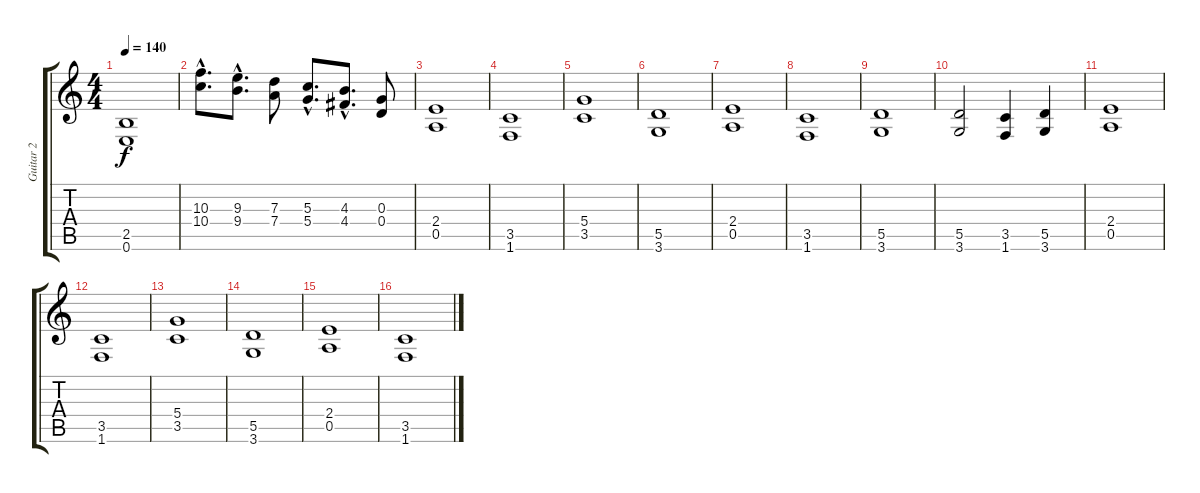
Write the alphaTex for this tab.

\track ("Guitar 2" "Guitar 2") {instrument overdrivenguitar}
\staff {score tabs}
\tuning (E4 B3 G3 D3 A2 E2) {hide}
\ts (4 4)
\tempo 140
\clef g2
\ks c
(2.5 0.6).1{dy f} |
(10.3{hac} 10.4{hac}).8{d} (9.3{hac} 9.4{hac}).8{d} (7.3 7.4).8 (5.3{hac} 5.4{hac}).8{d} (4.3{hac} 4.4{hac}).8{d} (0.3 0.4).8 |
(2.4 0.5).1 |
(3.5 1.6).1 |
(5.4 3.5).1 |
(5.5 3.6).1 |
(2.4 0.5).1 |
(3.5 1.6).1 |
(5.5 3.6).1 |
(5.5 3.6).2 (3.5 1.6).4 (5.5 3.6).4 |
(2.4 0.5).1 |
(3.5 1.6).1 |
(5.4 3.5).1 |
(5.5 3.6).1 |
(2.4 0.5).1 |
(3.5 1.6).1
